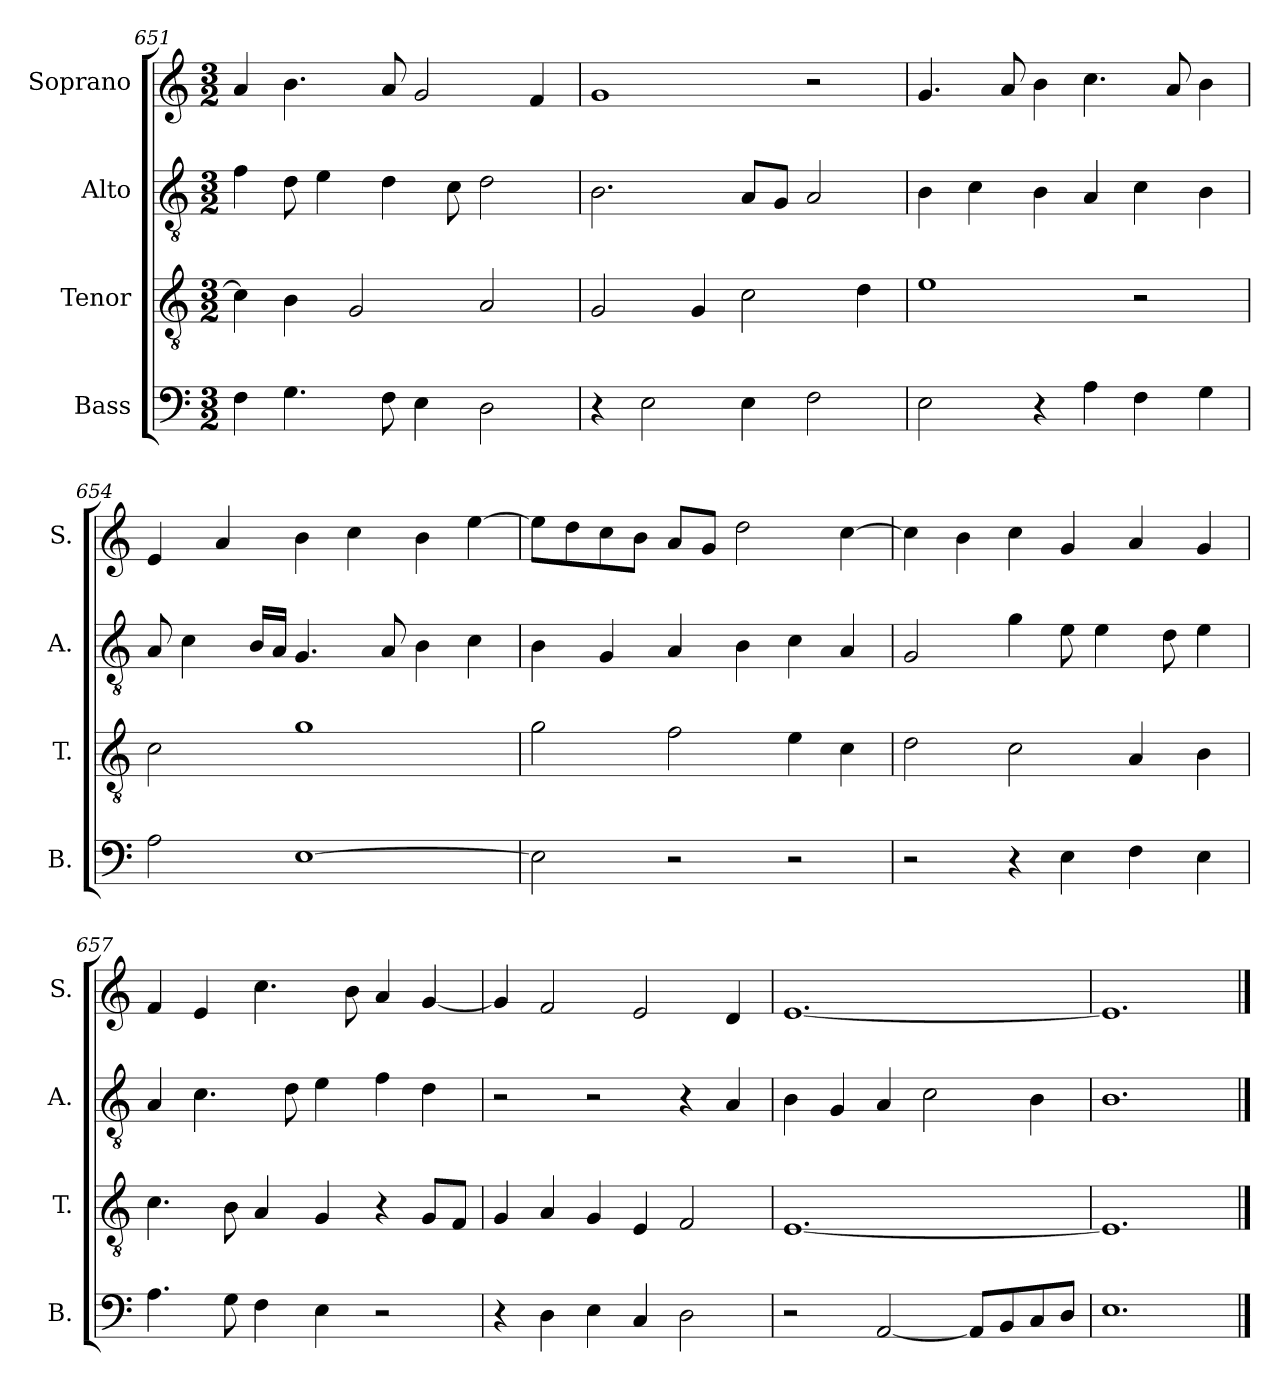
**kern	**kern	**kern	**kern
*part4	*part3	*part2	*part1
*staff4	*staff3	*staff2	*staff1
*I"Bass	*I"Tenor	*I"Alto	*I"Soprano
*I'B.	*I'T.	*I'A.	*I'S.
*clefF4	*clefGv2	*clefGv2	*clefG2
*k[]	*k[]	*k[]	*k[]
*C:	*C:	*C:	*C:
*M3/2	*M3/2	*M3/2	*M3/2
=651	=651	=651	=651
4F\	4c\]	4f\	4a/
4.G\	4B\	8d\	4.b\
.	.	4e\	.
.	2G/	.	.
8F\	.	4d\	8a/
4E\	.	.	2g/
.	.	8c\	.
2D\	2A/	2d\	.
.	.	.	4f/
=652	=652	=652	=652
4r	2G/	2.B\	1g
2E\	.	.	.
.	4G/	.	.
4E\	2c\	8A/L	.
.	.	8G/J	.
2F\	.	2A/	2r
.	4d\	.	.
!!LO:PB:g=z
=653	=653	=653	=653
2E\	1e	4B\	4.g/
.	.	4c\	.
.	.	.	8a/
4r	.	4B\	4b\
4A\	.	4A/	4.cc\
4F\	2r	4c\	.
.	.	.	8a/
4G\	.	4B\	4b\
=654	=654	=654	=654
2A\	2c\	8A/	4e/
.	.	4c\	.
.	.	.	4a/
.	.	16B/LL	.
.	.	16A/JJ	.
[>1E	1g	4.G/	4b\
.	.	.	4cc\
.	.	8A/	.
.	.	4B\	4b\
.	.	4c\	[>4ee\
=655	=655	=655	=655
2E\]	2g\	4B\	8ee\L]
.	.	.	8dd\
.	.	4G/	8cc\
.	.	.	8b\J
2r	2f\	4A/	8a/L
.	.	.	8g/J
.	.	4B\	2dd\
2r	4e\	4c\	.
.	4c\	4A/	[>4cc\
=656	=656	=656	=656
2r	2d\	2G/	4cc\]
.	.	.	4b\
4r	2c\	4g\	4cc\
4E\	.	8e\	4g/
.	.	4e\	.
4F\	4A/	.	4a/
.	.	8d\	.
4E\	4B\	4e\	4g/
!!LO:LB:g=z
=657	=657	=657	=657
4.A\	4.c\	4A/	4f/
.	.	4.c\	4e/
8G\	8B\	.	.
4F\	4A/	.	4.cc\
.	.	8d\	.
4E\	4G/	4e\	.
.	.	.	8b\
2r	4r	4f\	4a/
.	8G/L	4d\	[<4g/
.	8F/J	.	.
=658	=658	=658	=658
4r	4G/	2r	4g/]
4D\	4A/	.	2f/
4E\	4G/	2r	.
4C/	4E/	.	2e/
2D\	2F/	4r	.
.	.	4A/	4d/
=659	=659	=659	=659
2r	[<1.E	4B\	[<1.e
.	.	4G/	.
[<2AA/	.	4A/	.
.	.	2c\	.
8AA/L]	.	.	.
8BB/	.	.	.
8C/	.	4B\	.
8D/J	.	.	.
=660	=660	=660	=660
1.E	1.E]	1.B	1.e]
==	==	==	==
*-	*-	*-	*-
